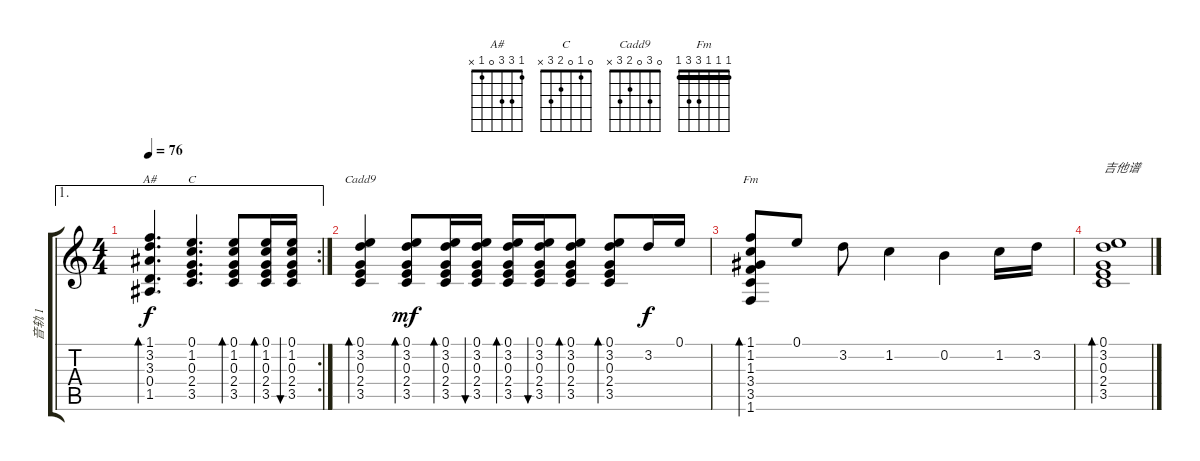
\track ("音轨 1" "音轨 1") {instrument acousticguitarsteel}
\staff {score tabs}
\tuning (E4 B3 G3 D3 A2 E2) {hide}
\chord ("A#" 1 3 3 0 1 x)
\chord ("C" 0 1 0 2 3 x)
\chord ("Cadd9" 0 3 0 2 3 x)
\chord ("Fm" 1 1 1 3 3 1) {barre 1}
\ae 1
\rc 2
\ts (4 4)
\tempo 76
\clef g2
\ks c
(1.1 3.2 3.3 0.4 1.5).4{d bd 120 ch "A#" dy f} (0.1 1.2 0.3 2.4 3.5).4{d ch "C"} (0.1 1.2 0.3 2.4 3.5).8{bd 30} (0.1 1.2 0.3 2.4 3.5).16{bd 30} (0.1 1.2 0.3 2.4 3.5).16{bu 30} |
(0.1 3.2 0.3 2.4 3.5).4{bd 30 ch "Cadd9"} (0.1 3.2 0.3 2.4 3.5).8{bd 30 dy mf} (0.1 3.2 0.3 2.4 3.5).16{bd 30} (0.1 3.2 0.3 2.4 3.5).16{bu 30} (0.1 3.2 0.3 2.4 3.5).16{bd 30} (0.1 3.2 0.3 2.4 3.5).16{bu 30} (0.1 3.2 0.3 2.4 3.5).8{bd 30} (0.1 3.2 0.3 2.4 3.5).8{bd 30} 3.2.16{dy f} 0.1.16 |
(1.1 1.2 1.3 3.4 3.5 1.6).8{bd 60 ch "Fm"} 0.1.8 3.2.8 1.2.4 0.2.4 1.2.16 3.2.16 |
(0.1 3.2 0.3 2.4 3.5).1{bd 120 txt "吉他谱"}
